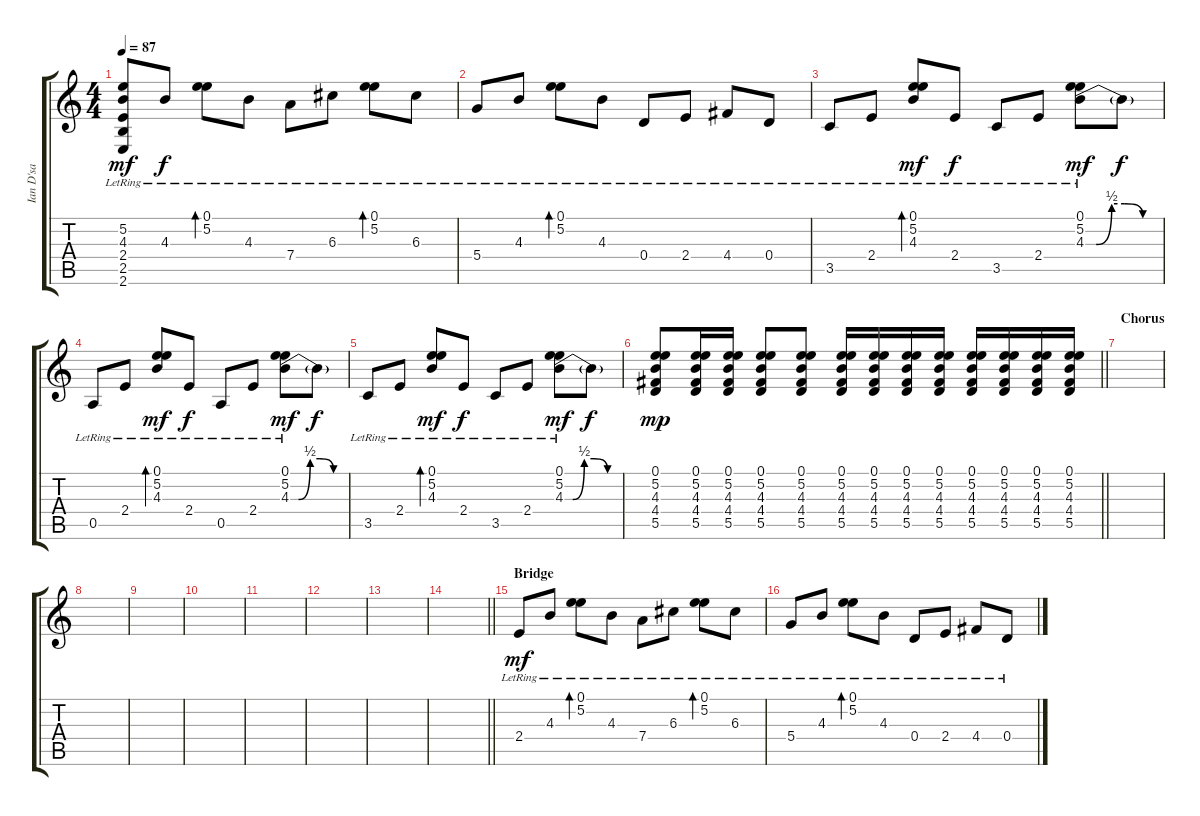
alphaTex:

\track ("Ian D'sa" "Ian D'sa") {instrument electricguitarclean}
\staff {score tabs}
\tuning (E4 B3 G3 D3 A2 D2) {hide}
\ts (4 4)
\tempo 87
\clef g2
\ks c
(5.2 4.3 2.4{lr} 2.5 2.6).8{dy mf} 4.3{lr}.8{dy f} (0.1{lr} 5.2{lr}).8{bd 60} 4.3{lr}.8 7.4{lr}.8 6.3{lr}.8 (0.1{lr} 5.2{lr}).8{bd 60} 6.3{lr}.8 |
5.4{lr}.8 4.3{lr}.8 (0.1{lr} 5.2{lr}).8{bd 60} 4.3{lr}.8 0.4{lr}.8 2.4{lr}.8 4.4{lr}.8 0.4{lr}.8 |
3.5{lr}.8 2.4{lr}.8 (0.1{lr} 5.2{lr} 4.3{lr}).8{bd 60 dy mf} 2.4{lr}.8{dy f} 3.5{lr}.8 2.4{lr}.8 (0.1{lr} 5.2{lr} 4.3{be (custom 0 0 8 0 20 2 30 2 44 0 60 0)}).8{dy mf} 4.3{t}.8{dy f} |
0.5{lr}.8 2.4{lr}.8 (0.1{lr} 5.2{lr} 4.3{lr}).8{bd 60 dy mf} 2.4{lr}.8{dy f} 0.5{lr}.8 2.4{lr}.8 (0.1{lr} 5.2{lr} 4.3{be (custom 0 0 8 0 20 2 30 2 44 0 60 0)}).8{dy mf} 4.3{t}.8{dy f} |
3.5{lr}.8 2.4{lr}.8 (0.1{lr} 5.2{lr} 4.3{lr}).8{bd 60 dy mf} 2.4{lr}.8{dy f} 3.5{lr}.8 2.4{lr}.8 (0.1{lr} 5.2{lr} 4.3{be (custom 0 0 8 0 20 2 30 2 44 0 60 0)}).8{dy mf} 4.3{t}.8{dy f} |
\barLineRight lightlight
(0.1 5.2 4.3 4.4 5.5).8{dy mp} (0.1 5.2 4.3 4.4 5.5).16 (0.1 5.2 4.3 4.4 5.5).16 (0.1 5.2 4.3 4.4 5.5).8 (0.1 5.2 4.3 4.4 5.5).8 (0.1 5.2 4.3 4.4 5.5).16 (0.1 5.2 4.3 4.4 5.5).16 (0.1 5.2 4.3 4.4 5.5).16 (0.1 5.2 4.3 4.4 5.5).16 (0.1 5.2 4.3 4.4 5.5).16 (0.1 5.2 4.3 4.4 5.5).16 (0.1 5.2 4.3 4.4 5.5).16 (0.1 5.2 4.3 4.4 5.5).16 |
\section ("" "Chorus")
|
|
|
|
|
|
|
\barLineRight lightlight
|
\section ("" "Bridge")
2.4{lr}.8{dy mf} 4.3{lr}.8 (0.1{lr} 5.2{lr}).8{bd 60} 4.3{lr}.8 7.4{lr}.8 6.3{lr}.8 (0.1{lr} 5.2{lr}).8{bd 60} 6.3{lr}.8 |
5.4{lr}.8 4.3{lr}.8 (0.1{lr} 5.2{lr}).8{bd 60} 4.3{lr}.8 0.4{lr}.8 2.4{lr}.8 4.4{lr}.8 0.4{lr}.8
